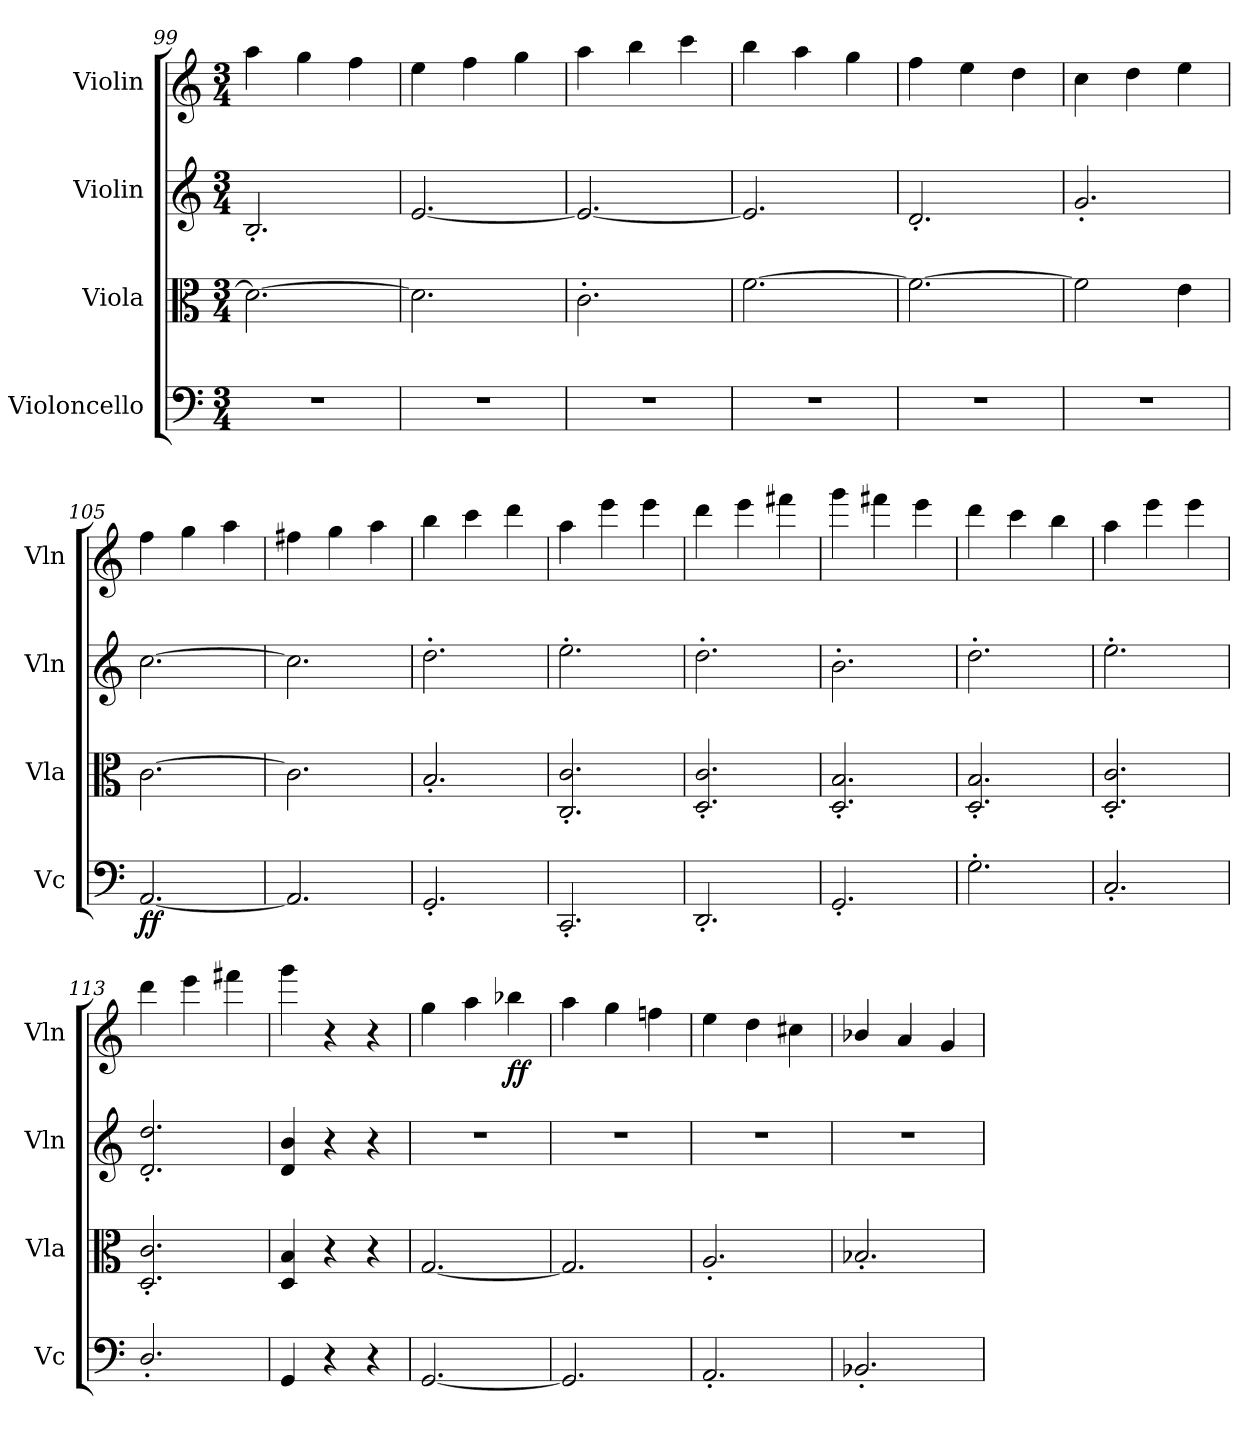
**kern	**dynam	**kern	**kern	**kern	**dynam
*part4	*part4	*part3	*part2	*part1	*part1
*staff4	*staff4	*staff3	*staff2	*staff1	*staff1
*I"Violoncello	*	*I"Viola	*I"Violin	*I"Violin	*
*I'Vc	*	*I'Vla	*I'Vln	*I'Vln	*
*clefF4	*	*clefC3	*clefG2	*clefG2	*
*k[]	*	*k[]	*k[]	*k[]	*
*M3/4	*	*M3/4	*M3/4	*M3/4	*
=99	=99	=99	=99	=99	=99
2.r	.	2.d\_	2.B'/	4aa\	.
.	.	.	.	4gg\	.
.	.	.	.	4ff\	.
=100	=100	=100	=100	=100	=100
2.r	.	2.d\]	[2.e/	4ee\	.
.	.	.	.	4ff\	.
.	.	.	.	4gg\	.
=101	=101	=101	=101	=101	=101
2.r	.	2.c'\	2.e/_	4aa\	.
.	.	.	.	4bb\	.
.	.	.	.	4ccc\	.
=102	=102	=102	=102	=102	=102
2.r	.	[2.f\	2.e/]	4bb\	.
.	.	.	.	4aa\	.
.	.	.	.	4gg\	.
=103	=103	=103	=103	=103	=103
2.r	.	2.f\_	2.d'/	4ff\	.
.	.	.	.	4ee\	.
.	.	.	.	4dd\	.
=104	=104	=104	=104	=104	=104
2.r	.	2f\]	2.g'/	4cc\	.
.	.	.	.	4dd\	.
.	.	4e\	.	4ee\	.
=105	=105	=105	=105	=105	=105
[2.AA/	ff	[2.c\	[2.cc\	4ff\	.
.	.	.	.	4gg\	.
.	.	.	.	4aa\	.
=106	=106	=106	=106	=106	=106
2.AA/]	.	2.c\]	2.cc\]	4ff#X\	.
.	.	.	.	4gg\	.
.	.	.	.	4aa\	.
=107	=107	=107	=107	=107	=107
2.GG'/	.	2.B'/	2.dd'\	4bb\	.
.	.	.	.	4ccc\	.
.	.	.	.	4ddd\	.
=108	=108	=108	=108	=108	=108
2.CC'/	.	2.C'/ 2.c'/	2.ee'\	4aa\	.
.	.	.	.	4eee\	.
.	.	.	.	4eee\	.
=109	=109	=109	=109	=109	=109
2.DD'/	.	2.D'/ 2.c'/	2.dd'\	4ddd\	.
.	.	.	.	4eee\	.
.	.	.	.	4fff#X\	.
=110	=110	=110	=110	=110	=110
2.GG'/	.	2.D'/ 2.B'/	2.b'\	4ggg\	.
.	.	.	.	4fff#X\	.
.	.	.	.	4eee\	.
=111	=111	=111	=111	=111	=111
2.G'\	.	2.D'/ 2.B'/	2.dd'\	4ddd\	.
.	.	.	.	4ccc\	.
.	.	.	.	4bb\	.
=112	=112	=112	=112	=112	=112
2.C'/	.	2.D'/ 2.c'/	2.ee'\	4aa\	.
.	.	.	.	4eee\	.
.	.	.	.	4eee\	.
=113	=113	=113	=113	=113	=113
2.D'/	.	2.D'/ 2.c'/	2.d'/ 2.dd'/	4ddd\	.
.	.	.	.	4eee\	.
.	.	.	.	4fff#X\	.
=114	=114	=114	=114	=114	=114
4GG/	.	4D/ 4B/	4d/ 4b/	4ggg\	.
4r	.	4r	4r	4r	.
4r	.	4r	4r	4r	.
=115	=115	=115	=115	=115	=115
[2.GG/	.	[2.G/	2.r	4gg\	.
.	.	.	.	4aa\	.
.	.	.	.	4bb-X\	ff
=116	=116	=116	=116	=116	=116
2.GG/]	.	2.G/]	2.r	4aa\	.
.	.	.	.	4gg\	.
.	.	.	.	4ffn\	.
=117	=117	=117	=117	=117	=117
2.AA'/	.	2.A'/	2.r	4ee\	.
.	.	.	.	4dd\	.
.	.	.	.	4cc#X\	.
=118	=118	=118	=118	=118	=118
2.BB-X'/	.	2.B-X'/	2.r	4b-X/	.
.	.	.	.	4a/	.
.	.	.	.	4g/	.
=	=	=	=	=	=
*-	*-	*-	*-	*-	*-
